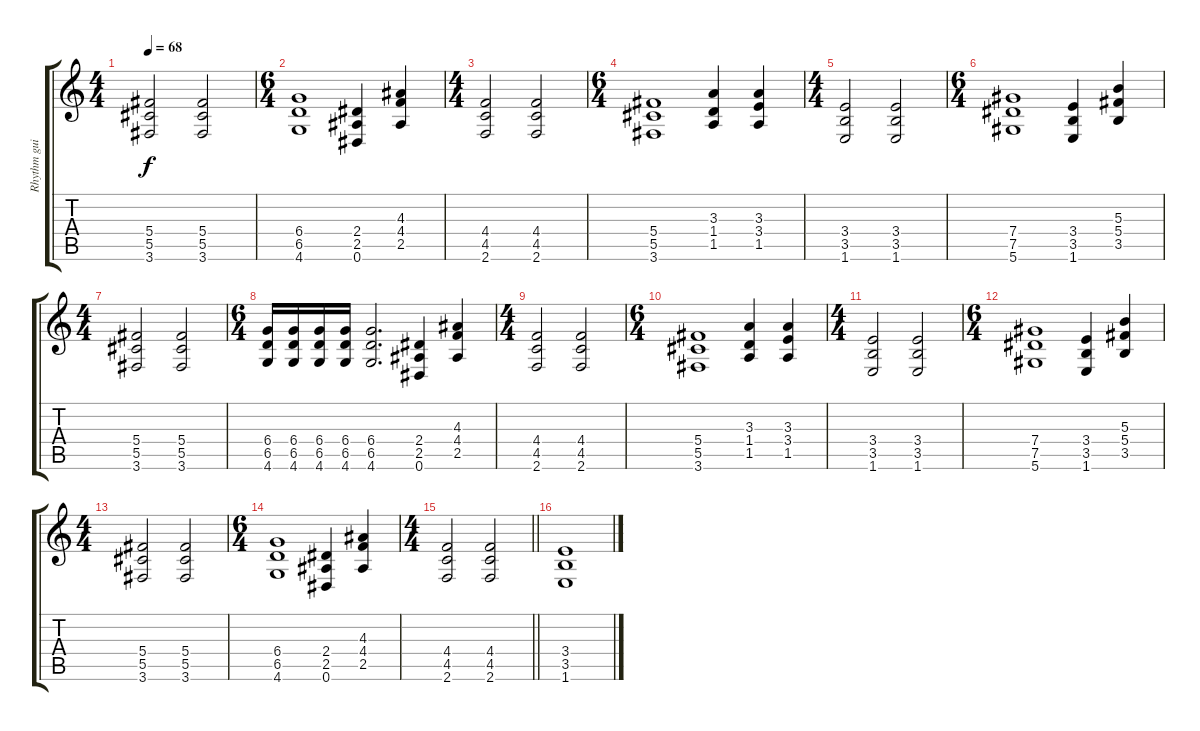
\track ("Rhythm guitar" "Rhythm gui") {instrument overdrivenguitar}
\staff {score tabs}
\tuning (Eb4 Bb3 Gb3 Db3 Ab2 Eb2) {hide}
\ts (4 4)
\tempo 68
\clef g2
\ks aminor
(5.4 5.5 3.6).2{dy f} (5.4 5.5 3.6).2 |
\ts (6 4)
(6.4 6.5 4.6).1 (2.4 2.5 0.6).4 (4.3 4.4 2.5).4 |
\ts (4 4)
(4.4 4.5 2.6).2 (4.4 4.5 2.6).2 |
\ts (6 4)
(5.4 5.5 3.6).1 (3.3 1.4 1.5).4 (3.3 3.4 1.5).4 |
\ts (4 4)
(3.4 3.5 1.6).2 (3.4 3.5 1.6).2 |
\ts (6 4)
(7.4 7.5 5.6).1 (3.4 3.5 1.6).4 (5.3 5.4 3.5).4 |
\ts (4 4)
(5.4 5.5 3.6).2 (5.4 5.5 3.6).2 |
\ts (6 4)
(6.4 6.5 4.6).16 (6.4 6.5 4.6).16 (6.4 6.5 4.6).16 (6.4 6.5 4.6).16 (6.4 6.5 4.6).2{d} (2.4 2.5 0.6).4 (4.3 4.4 2.5).4 |
\ts (4 4)
(4.4 4.5 2.6).2 (4.4 4.5 2.6).2 |
\ts (6 4)
(5.4 5.5 3.6).1 (3.3 1.4 1.5).4 (3.3 3.4 1.5).4 |
\ts (4 4)
(3.4 3.5 1.6).2 (3.4 3.5 1.6).2 |
\ts (6 4)
(7.4 7.5 5.6).1 (3.4 3.5 1.6).4 (5.3 5.4 3.5).4 |
\ts (4 4)
(5.4 5.5 3.6).2 (5.4 5.5 3.6).2 |
\ts (6 4)
(6.4 6.5 4.6).1 (2.4 2.5 0.6).4 (4.3 4.4 2.5).4 |
\ts (4 4)
\barLineRight lightlight
(4.4 4.5 2.6).2 (4.4 4.5 2.6).2 |
\section ("" "")
(3.4 3.5 1.6).1
